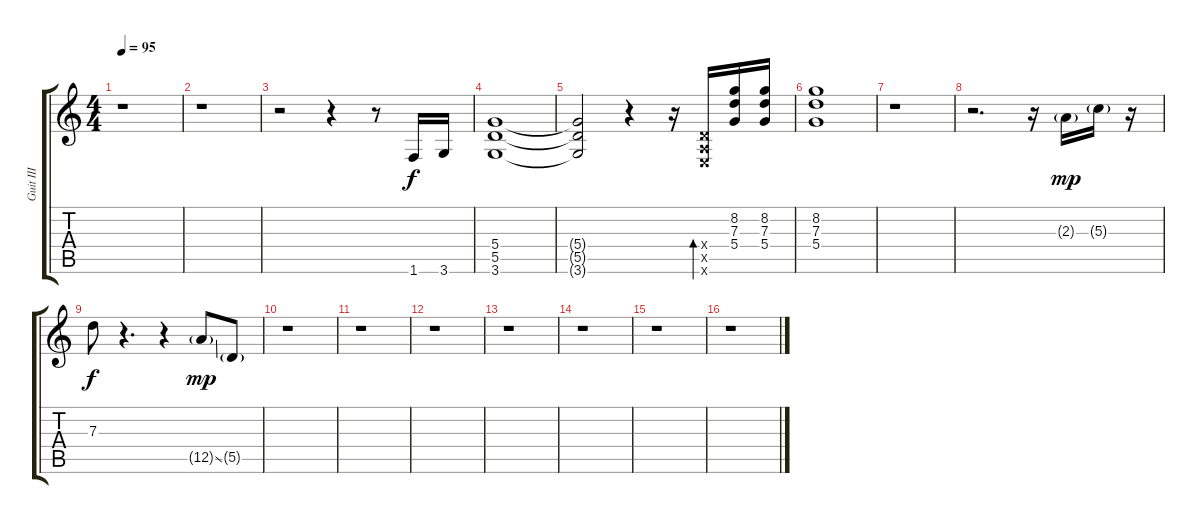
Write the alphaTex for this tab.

\track ("Guit III" "Guit III") {instrument overdrivenguitar}
\staff {score tabs}
\tuning (E4 B3 G3 D3 A2 E2) {hide}
\ts (4 4)
\tempo 95
\clef g2
\ks c
r.1{dy f} |
r.1 |
r.2 r.4 r.8 1.6.16 3.6.16 |
(5.4 5.5 3.6).1 |
(5.4{t} 5.5{t} 3.6{t}).2 r.4 r.16 (0.4{x} 0.5{x} 0.6{x}).16{bd 60} (8.2 7.3 5.4).16 (8.2 7.3 5.4).16 |
(8.2 7.3 5.4).1 |
r.1 |
r.2{d} r.16 2.3{g}.16{dy mp} 5.3{g}.16 r.16 |
7.3.8{dy f} r.4{d} r.4 12.5{ss g}.8{dy mp} 5.5{g}.8 |
r.1 |
r.1 |
r.1 |
r.1 |
r.1 |
r.1 |
r.1
